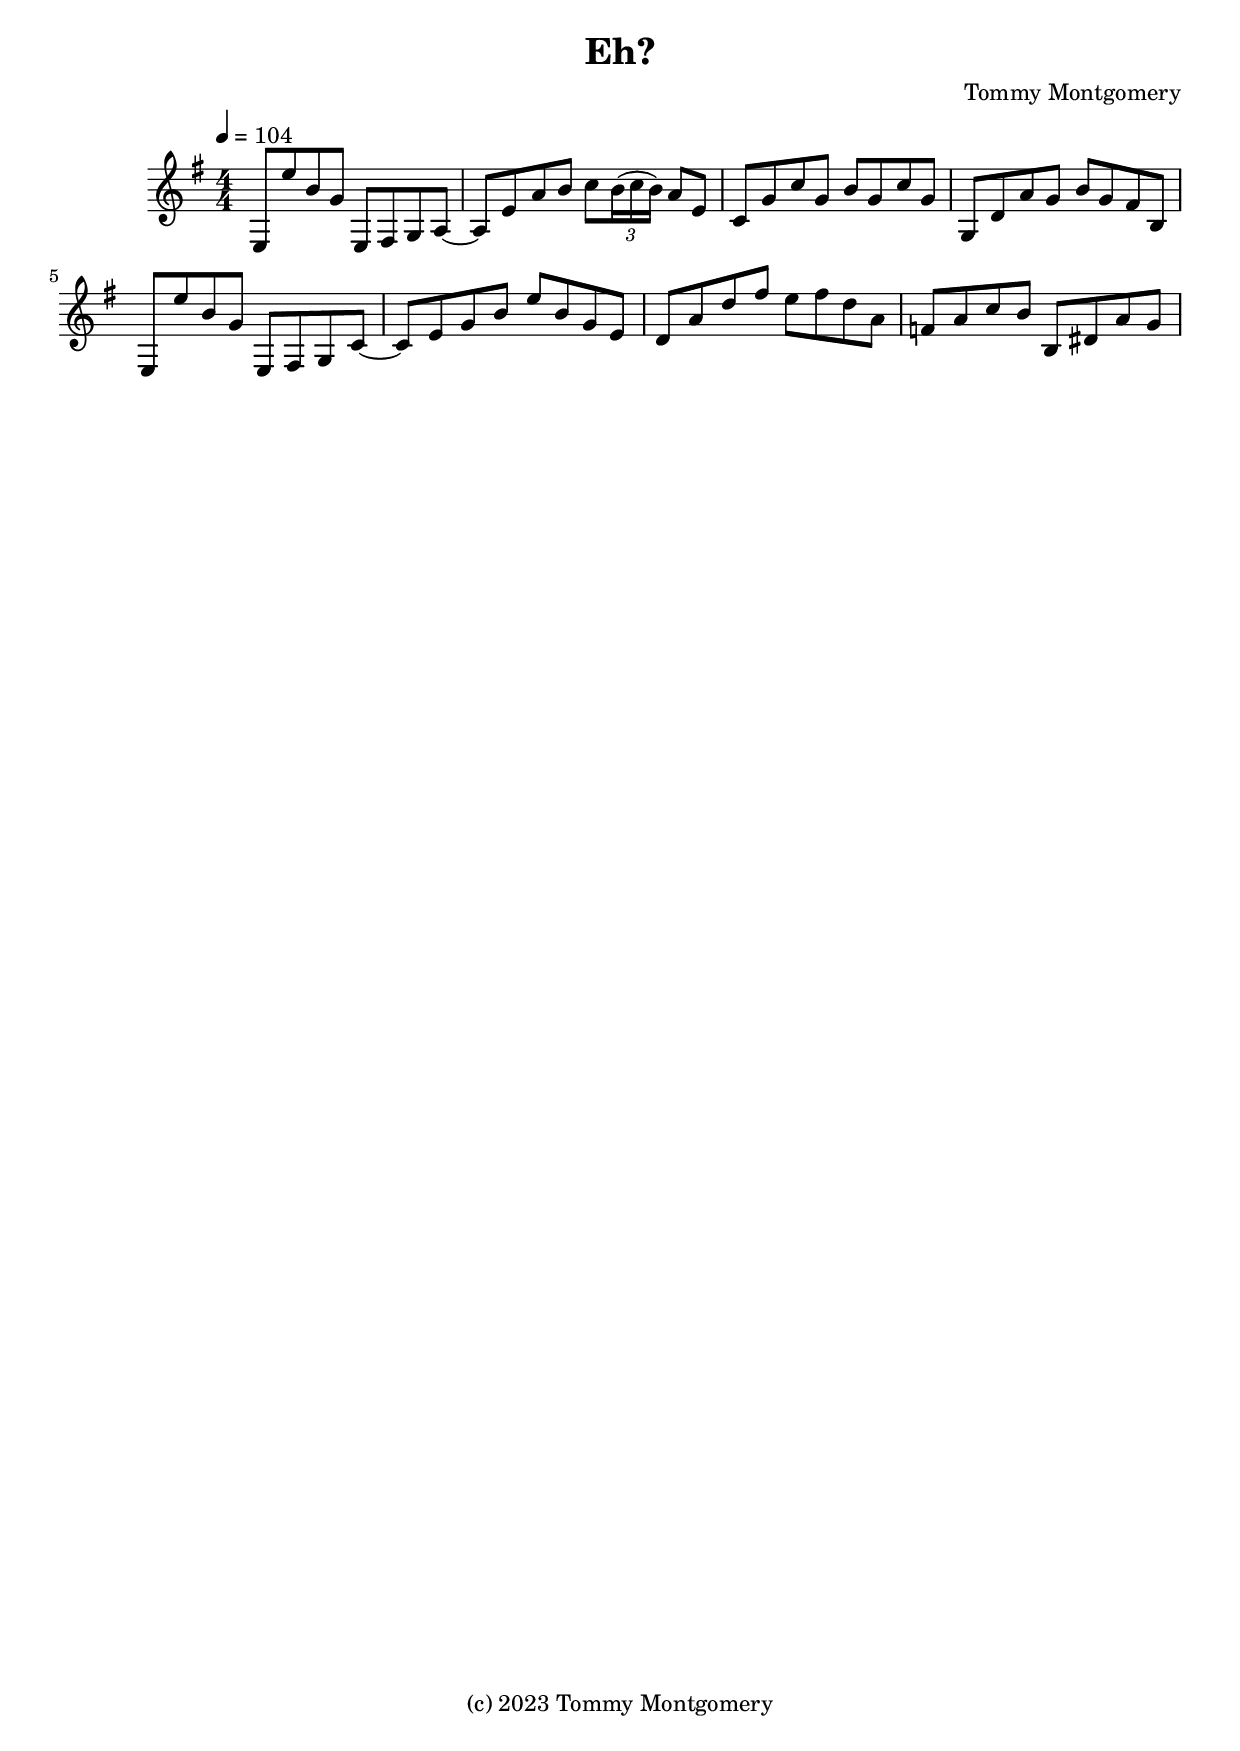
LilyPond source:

\version "2.24.0"
\language "english"

\header {
  title = "Eh?"
  composer = "Tommy Montgomery"
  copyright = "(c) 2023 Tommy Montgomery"
}

global = {
  \key e \minor
  \set Staff.printKeyCancellation = ##f
  \numericTimeSignature
  \compressEmptyMeasures
  \omit Voice.StringNumber
  \override TupletBracket.bracket-visibility = #'if-no-beam
  \override MultiMeasureRest.expand-limit = #3
  \override Score.ChordName.font-name = #"Noto Serif"
  \override Score.ChordName.font-size = #0
  \override Score.LyricText.font-name = #"Noto Serif"
  \override Score.LyricText.font-size = #0
  \tempo 4 = 104
}

guitarOne = \relative c {
  \global
  \time 4/4

  e8 e'' b g e, fs g a ~ |
  a e' a b c \tuplet 3/2 { b16( c b) } a8 e |
  c g' c g b g c g |
  g, d' a' g b g fs b, |

  e, e'' b g e, fs g c ~ |
  c e g b e b g e |
  d a' d fs e fs d a |
  f a c b b, ds a' g |
}

guitarTwo = \relative c {





}

vocalMelody = \relative c'' {
}

allTheLyrics = \lyricmode {
}

guitarOneStaff = \new Staff \with { midiInstrument = "distorted guitar" midiMaximumVolume = #0.6 }{ \global \guitarOne }
guitarTwoStaff = \new Staff \with { midiInstrument = "distorted guitar" midiMaximumVolume = #0.6 }{ \global \guitarTwo }


vox = \new Staff \with { midiInstrument = "voice oohs" midiMinimumVolume = #0.7 } {
  <<
    \new Voice = "vocalMelody" { \clef treble \global \vocalMelody }
  >>
}

demLyrics = \new Lyrics \lyricsto "vocalMelody" {
  <<
    \new Lyrics {
      \set associatedVoice = "vocalMelody"
      \allTheLyrics
    }
  >>
}


chordExceptionMusic = {
  <c e g b d'>1-\markup { "maj9" }
  <c e g b fs'>1-\markup { "maj7" \sharp "11" }
  <c ef f g bf>1-\markup { "m7sus4" }
  <c ef gf bff>1-\markup { "°7" }
  <c ef gf bf>1-\markup { \super { "ø7" } }
  <c e g d'>1-\markup { "add9" }
  <c ef g d'>1-\markup { "m(add9)" }
  <c e fs as>1-\markup { \super { \sharp "11" \sharp "13" } }
  <c g>1-\markup { "5" }
  <c e g bf>1-\markup { "7" }
  <c e g b>1-\markup { "maj7" }
  <c ef g bf>1-\markup { "m7" }
  <c f g>1-\markup { "sus4" }
  <c d g>1-\markup { "sus2" }
  <c e g bf df'>1-\markup { "7" \super { \flat "9" } }
  <c e g f'>1-\markup { "add11" }
}

chordExceptions = #(append
  (sequential-music-to-chord-exceptions chordExceptionMusic #t)
  ignatzekExceptions
)

chordValues = \chordmode {
  \global
  % \powerChords
  \set chordNameExceptions = #chordExceptions
  \set majorSevenSymbol = \markup "maj7"


}

chordNames = \new ChordNames {
  \set chordChanges = ##t
  \set chordNameExceptions = #chordExceptions
  \chordValues
}

\score {
  <<
    \chordNames
    % \vox
    % \demLyrics
    \guitarOneStaff
    \guitarTwoStaff
  >>
  \layout {
    \context {
      \Staff \RemoveEmptyStaves
      \override Glissando.minimum-length = #4
      \override Glissando.springs-and-rods = #ly:spanner::set-spacing-rods
      \override Glissando.thickness = #2
      \override VerticalAxisGroup.remove-first = ##t
    }
  }
}


\score {
  \unfoldRepeats {
    <<
      %\transpose c c, \vox
      \transpose c c, \guitarOneStaff
      \transpose c c, \guitarTwoStaff
    >>
  }
  \midi {}
}

